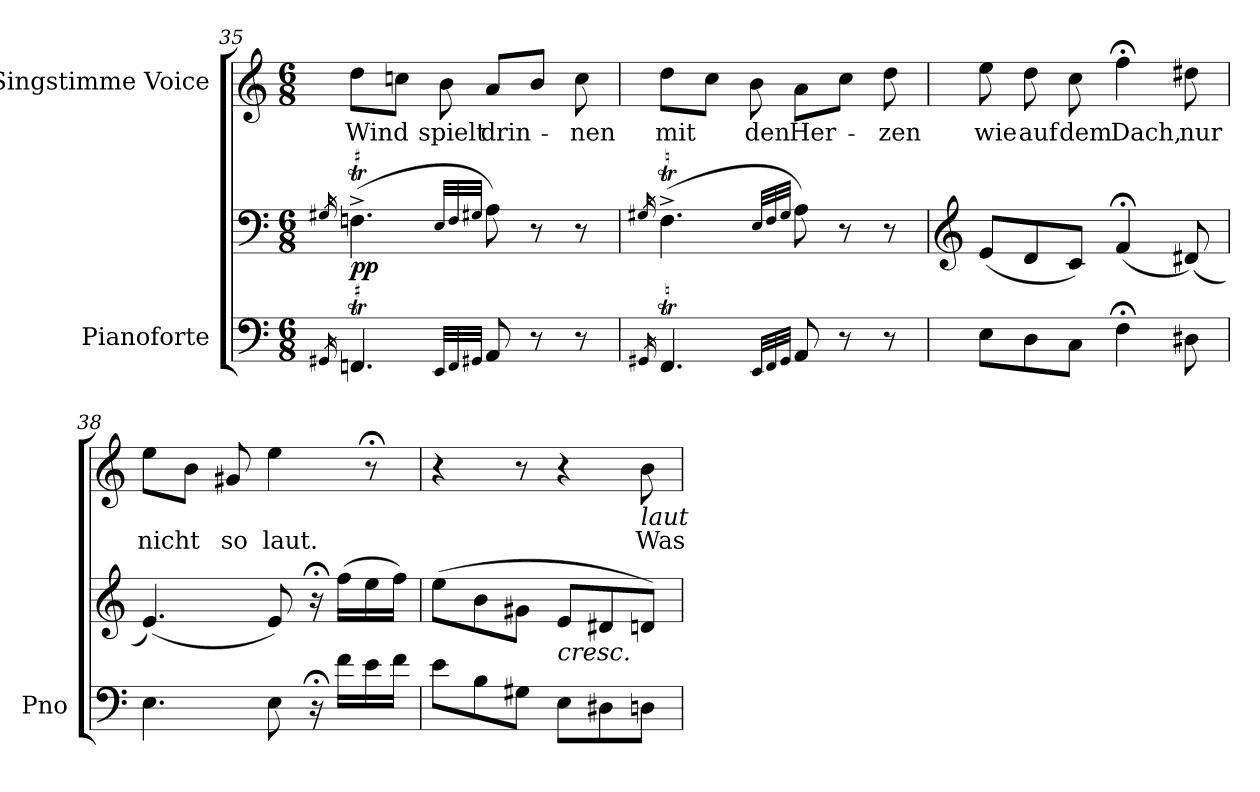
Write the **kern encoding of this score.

**kern	**kern	**dynam	**kern	**text
*part2	*part2	*part2	*part1	*part1
*staff3	*staff2	*staff2/3	*staff1	*staff1
*I"Pianoforte	*	*	*I"Singstimme Voice	*
*I'Pno	*	*	*	*
*clefF4	*clefF4	*	*clefG2	*
*k[]	*k[]	*	*k[]	*
*M6/8	*M6/8	*	*M6/8	*
=35	=35	=35	=35	=35
16qGG#X/	16qG#X/	.	.	.
!LO:TR:acc=#	!LO:TR:acc=#	!LO:DY:b	!	!LO:LY:b
4.FFnT/	(4.FnT^<\	pp	8dd\L	Wind
.	.	.	8ccn\J	.
!	!	!	!	!LO:LY:b
.	.	.	8b\	spielt
32qEE/LLL	32qE/LLL	.	.	.
32qFF/	32qF/	.	.	.
32qGG#X/JJJ	32qG#X/JJJ	.	.	.
!	!	!	!	!LO:LY:b
8AA/	8A\)	.	8a/L	drin-
8r	8r	.	8b/J	.
!	!	!	!	!LO:LY:b
8r	8r	.	8cc\	-nen
=36	=36	=36	=36	=36
16qGG#X/	16qG#X/	.	.	.
!	!	!	!	!LO:LY:b
4.FFT/	(4.FT^<\	.	8dd\L	mit
.	.	.	8cc\J	.
!	!	!	!	!LO:LY:b
.	.	.	8b\	den
32qEE/LLL	32qE/LLL	.	.	.
32qFF/	32qF/	.	.	.
32qGG#/JJJ	32qG#/JJJ	.	.	.
!	!	!	!	!LO:LY:b
8AA/	8A\)	.	8a\L	Her-
8r	8r	.	8cc\J	.
!	!	!	!	!LO:LY:b
8r	8r	.	8dd\	-zen
=37	=37	=37	=37	=37
*	*clefG2	*	*	*
!	!	!	!	!LO:LY:b
8E\L	(8e/L	.	8ee\	wie
!	!	!	!	!LO:LY:b
8D\	8d/	.	8dd\	auf
!	!	!	!	!LO:LY:b
8C\J	8c/J)	.	8cc\	dem
!	!	!	!	!LO:LY:b
4F;<\	(4f;</	.	4ff;<\	Dach,
!	!	!	!	!LO:LY:b
8D#X\	(8d#X/)	.	8dd#X\	nur
=38	=38	=38	=38	=38
!	!	!	!	!LO:LY:b
4.E\	(4.e/)	.	8ee\L	-nicht
.	.	.	8b\J	.
!	!	!	!	!LO:LY:b
.	.	.	8g#X/	so
!	!	!	!	!LO:LY:b
8E\	8e/)	.	4ee\	laut.
16r;<	16r;<	.	.	.
16f\LL	(16ff\LL	.	.	.
16e\	16ee\	.	8r;<	.
16f\JJ	16ff\JJ)	.	.	.
!!LO:LB:g=z
=39	=39	=39	=39	=39
8e\L	(8ee\L	.	4r	.
8B\	8b\	.	.	.
8G#X\J	8g#X\J	.	8r	.
!	!LO:TX:b:i:t=cresc.	!	!	!
8E\L	8e/L	.	4r	.
8D#X\	8d#X/	.	.	.
!	!	!	!LO:TX:b:i:t=laut	!
!	!	!	!	!LO:LY:b
8Dn\J	8dn/J)	.	8b\	Was
=	=	=	=	=
*-	*-	*-	*-	*-
